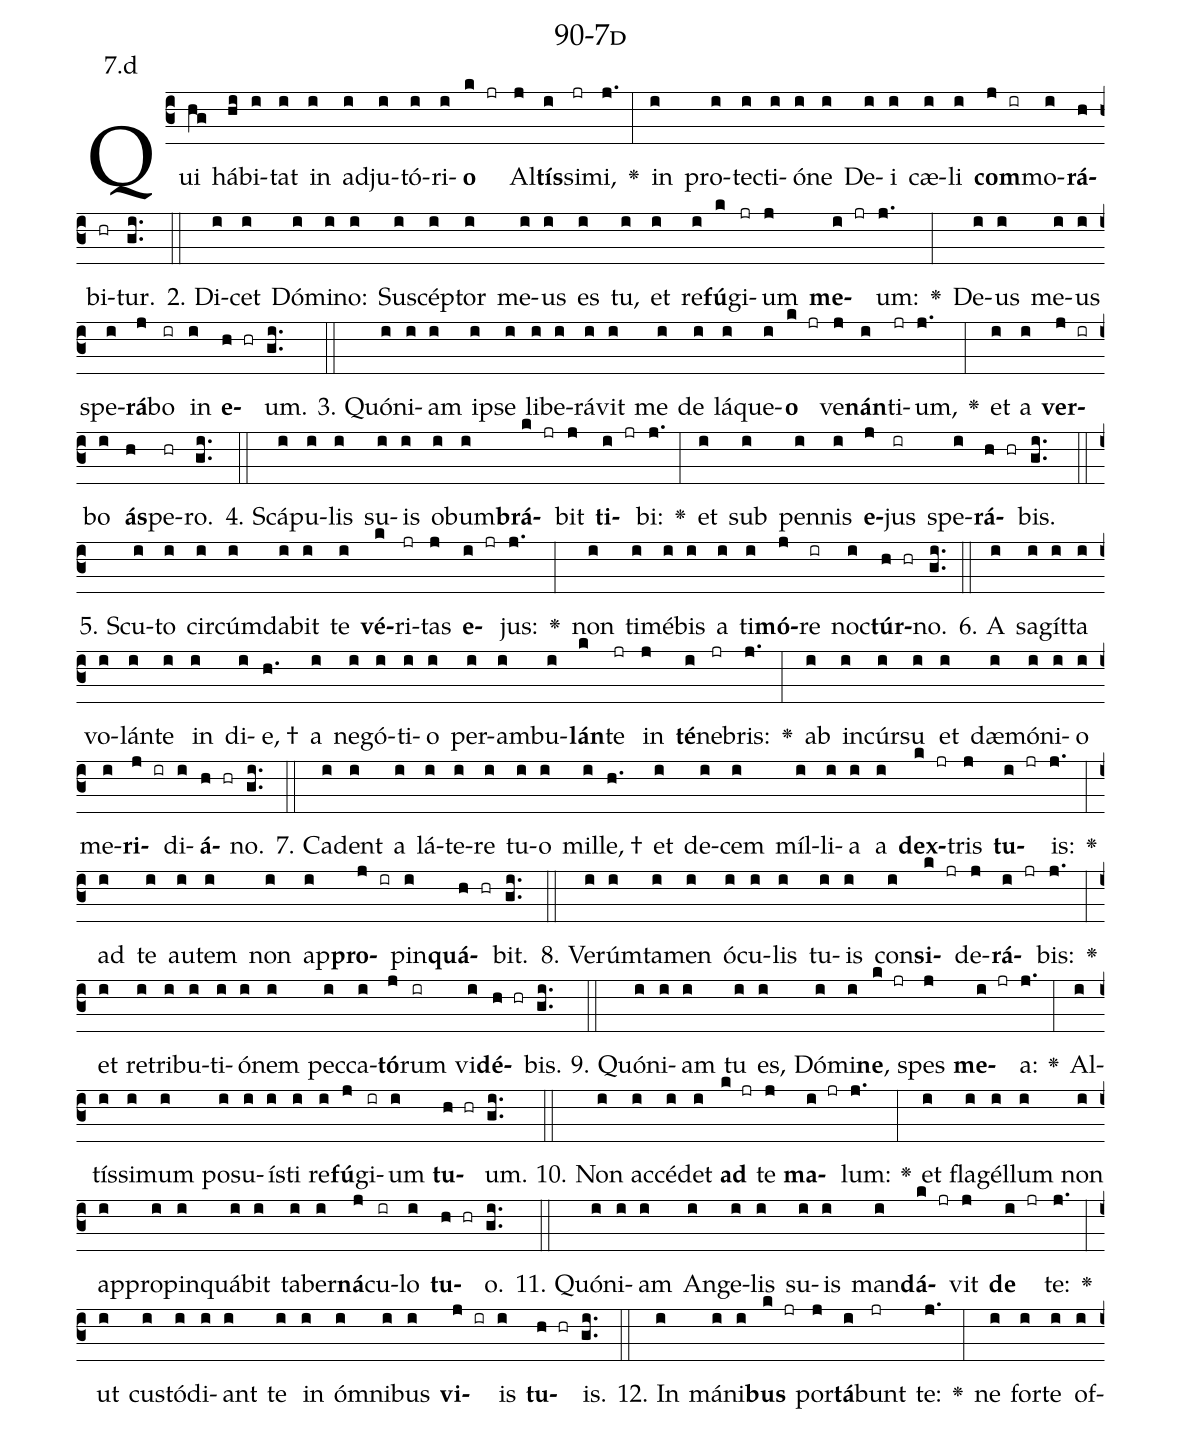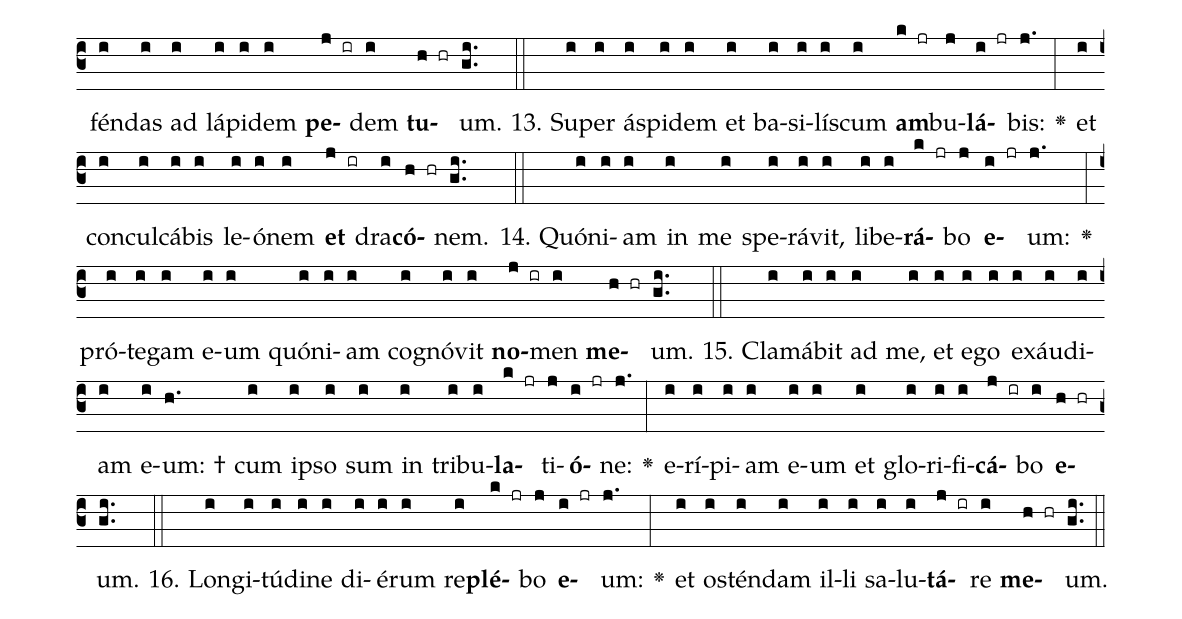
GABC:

name: 90-7d;
annotation: 7.d;
%%
(c3)Qui(hg) há(hi)bi(i)tat(i) in(i) ad(i)ju(i)tó(i)ri(i)<b>o</b>(k jr) Al(j)<b>tís</b>(i)si(jr)mi,(j.) <v>\greheightstar</v>(:) in(i) pro(i)tec(i)ti(i)ó(i)ne(i) De(i)i(i) cæ(i)li(i) <b>com</b>(j ir)mo(i)<b>rá</b>(h)bi(hr)tur.(gi..) (::)
2. Di(i)cet(i) Dó(i)mi(i)no:(i) Su(i)scép(i)tor(i) me(i)us(i) es(i) tu,(i) et(i) re(i)<b>fú</b>(k)gi(jr)um(j) <b>me</b>(i jr)um:(j.) <v>\greheightstar</v>(:) De(i)us(i) me(i)us(i) spe(i)<b>rá</b>(j)bo(ir) in(i) <b>e</b>(h hr)um.(gi..) (::)
3. Quón(i)i(i)am(i) ip(i)se(i) li(i)be(i)rá(i)vit(i) me(i) de(i) lá(i)que(i)<b>o</b>(k jr) ve(j)<b>nán</b>(i)ti(jr)um,(j.) <v>\greheightstar</v>(:) et(i) a(i) <b>ver</b>(j ir)bo(i) <b>ás</b>(h)pe(hr)ro.(gi..) (::)
4. Scá(i)pu(i)lis(i) su(i)is(i) ob(i)um(i)<b>brá</b>(k jr)bit(j) <b>ti</b>(i jr)bi:(j.) <v>\greheightstar</v>(:) et(i) sub(i) pen(i)nis(i) <b>e</b>(j)jus(ir) spe(i)<b>rá</b>(h hr)bis.(gi..) (::)
5. Scu(i)to(i) cir(i)cúm(i)da(i)bit(i) te(i) <b>vé</b>(k)ri(jr)tas(j) <b>e</b>(i jr)jus:(j.) <v>\greheightstar</v>(:) non(i) ti(i)mé(i)bis(i) a(i) ti(i)<b>mó</b>(j)re(ir) noc(i)<b>túr</b>(h hr)no.(gi..) (::)
6. A(i) sa(i)gít(i)ta(i) vo(i)lán(i)te(i) in(i) di(i)e, †(h.) a(i) neg(i)ó(i)ti(i)o(i) per(i)am(i)bu(i)<b>lán</b>(k)te(jr) in(j) <b>té</b>(i)ne(jr)bris:(j.) <v>\greheightstar</v>(:) ab(i) in(i)cúr(i)su(i) et(i) dæ(i)mó(i)ni(i)o(i) me(i)<b>ri</b>(j ir)di(i)<b>á</b>(h hr)no.(gi..) (::)
7. Ca(i)dent(i) a(i) lá(i)te(i)re(i) tu(i)o(i) mil(i)le, †(h.) et(i) de(i)cem(i) míl(i)li(i)a(i) a(i) <b>dex</b>(k jr)tris(j) <b>tu</b>(i jr)is:(j.) <v>\greheightstar</v>(:) ad(i) te(i) au(i)tem(i) non(i) ap(i)<b>pro</b>(j ir)pin(i)<b>quá</b>(h hr)bit.(gi..) (::)
8. Ve(i)rúm(i)ta(i)men(i) ó(i)cu(i)lis(i) tu(i)is(i) con(i)<b>si</b>(k jr)de(j)<b>rá</b>(i jr)bis:(j.) <v>\greheightstar</v>(:) et(i) re(i)tri(i)bu(i)ti(i)ó(i)nem(i) pec(i)ca(i)<b>tó</b>(j)rum(ir) vi(i)<b>dé</b>(h hr)bis.(gi..) (::)
9. Quón(i)i(i)am(i) tu(i) es,(i) Dó(i)mi(i)<b>ne</b>,(k jr) spes(j) <b>me</b>(i jr)a:(j.) <v>\greheightstar</v>(:) Al(i)tís(i)si(i)mum(i) po(i)su(i)ís(i)ti(i) re(i)<b>fú</b>(j)gi(ir)um(i) <b>tu</b>(h hr)um.(gi..) (::)
10. Non(i) ac(i)cé(i)det(i) <b>ad</b>(k jr) te(j) <b>ma</b>(i jr)lum:(j.) <v>\greheightstar</v>(:) et(i) fla(i)gél(i)lum(i) non(i) ap(i)pro(i)pin(i)quá(i)bit(i) ta(i)ber(i)<b>ná</b>(j)cu(ir)lo(i) <b>tu</b>(h hr)o.(gi..) (::)
11. Quón(i)i(i)am(i) An(i)ge(i)lis(i) su(i)is(i) man(i)<b>dá</b>(k jr)vit(j) <b>de</b>(i jr) te:(j.) <v>\greheightstar</v>(:) ut(i) cus(i)tó(i)di(i)ant(i) te(i) in(i) óm(i)ni(i)bus(i) <b>vi</b>(j ir)is(i) <b>tu</b>(h hr)is.(gi..) (::)
12. In(i) má(i)ni(i)<b>bus</b>(k jr) por(j)<b>tá</b>(i)bunt(jr) te:(j.) <v>\greheightstar</v>(:) ne(i) for(i)te(i) of(i)fén(i)das(i) ad(i) lá(i)pi(i)dem(i) <b>pe</b>(j ir)dem(i) <b>tu</b>(h hr)um.(gi..) (::)
13. Su(i)per(i) ás(i)pi(i)dem(i) et(i) ba(i)si(i)lís(i)cum(i) <b>am</b>(k jr)bu(j)<b>lá</b>(i jr)bis:(j.) <v>\greheightstar</v>(:) et(i) con(i)cul(i)cá(i)bis(i) le(i)ó(i)nem(i) <b>et</b>(j ir) dra(i)<b>có</b>(h hr)nem.(gi..) (::)
14. Quón(i)i(i)am(i) in(i) me(i) spe(i)rá(i)vit,(i) li(i)be(i)<b>rá</b>(k jr)bo(j) <b>e</b>(i jr)um:(j.) <v>\greheightstar</v>(:) pró(i)te(i)gam(i) e(i)um(i) quón(i)i(i)am(i) co(i)gnó(i)vit(i) <b>no</b>(j ir)men(i) <b>me</b>(h hr)um.(gi..) (::)
15. Cla(i)má(i)bit(i) ad(i) me,(i) et(i) e(i)go(i) ex(i)áu(i)di(i)am(i) e(i)um: †(h.) cum(i) ip(i)so(i) sum(i) in(i) tri(i)bu(i)<b>la</b>(k jr)ti(j)<b>ó</b>(i jr)ne:(j.) <v>\greheightstar</v>(:) e(i)rí(i)pi(i)am(i) e(i)um(i) et(i) glo(i)ri(i)fi(i)<b>cá</b>(j ir)bo(i) <b>e</b>(h hr)um.(gi..) (::)
16. Lon(i)gi(i)tú(i)di(i)ne(i) di(i)é(i)rum(i) re(i)<b>plé</b>(k jr)bo(j) <b>e</b>(i jr)um:(j.) <v>\greheightstar</v>(:) et(i) os(i)tén(i)dam(i) il(i)li(i) sa(i)lu(i)<b>tá</b>(j ir)re(i) <b>me</b>(h hr)um.(gi..) (::)
